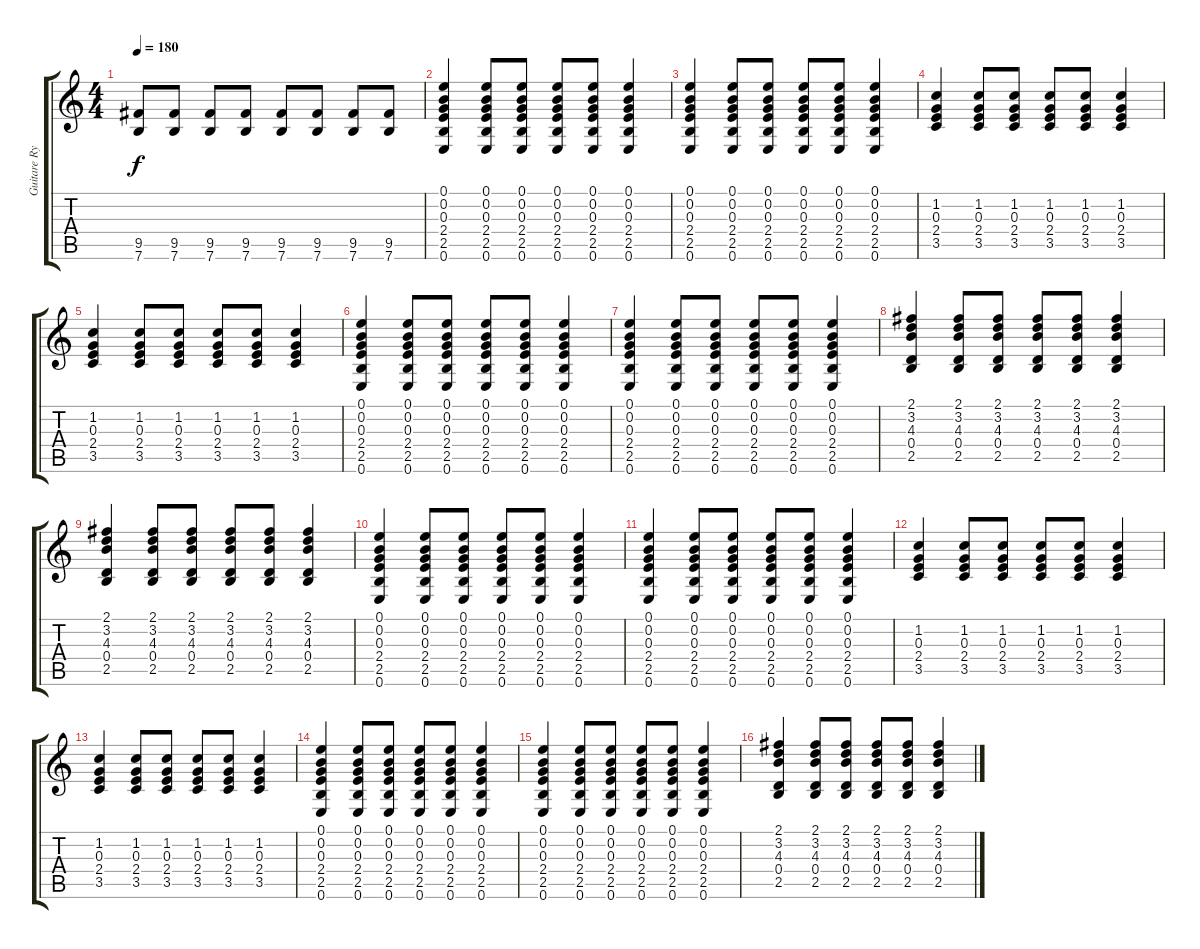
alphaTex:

\track ("Guitare Rythmique " "Guitare Ry") {instrument distortionguitar}
\staff {score tabs}
\tuning (E4 B3 G3 D3 A2 E2) {hide}
\ts (4 4)
\tempo 180
\clef g2
\ks c
(9.5 7.6).8{dy f} (9.5 7.6).8 (9.5 7.6).8 (9.5 7.6).8 (9.5 7.6).8 (9.5 7.6).8 (9.5 7.6).8 (9.5 7.6).8 |
(0.1 0.2 0.3 2.4 2.5 0.6).4{volume 8} (0.1 0.2 0.3 2.4 2.5 0.6).8 (0.1 0.2 0.3 2.4 2.5 0.6).8 (0.1 0.2 0.3 2.4 2.5 0.6).8 (0.1 0.2 0.3 2.4 2.5 0.6).8 (0.1 0.2 0.3 2.4 2.5 0.6).4 |
(0.1 0.2 0.3 2.4 2.5 0.6).4 (0.1 0.2 0.3 2.4 2.5 0.6).8 (0.1 0.2 0.3 2.4 2.5 0.6).8 (0.1 0.2 0.3 2.4 2.5 0.6).8 (0.1 0.2 0.3 2.4 2.5 0.6).8 (0.1 0.2 0.3 2.4 2.5 0.6).4 |
(1.2 0.3 2.4 3.5).4 (1.2 0.3 2.4 3.5).8 (1.2 0.3 2.4 3.5).8 (1.2 0.3 2.4 3.5).8 (1.2 0.3 2.4 3.5).8 (1.2 0.3 2.4 3.5).4 |
(1.2 0.3 2.4 3.5).4 (1.2 0.3 2.4 3.5).8 (1.2 0.3 2.4 3.5).8 (1.2 0.3 2.4 3.5).8 (1.2 0.3 2.4 3.5).8 (1.2 0.3 2.4 3.5).4 |
(0.1 0.2 0.3 2.4 2.5 0.6).4 (0.1 0.2 0.3 2.4 2.5 0.6).8 (0.1 0.2 0.3 2.4 2.5 0.6).8 (0.1 0.2 0.3 2.4 2.5 0.6).8 (0.1 0.2 0.3 2.4 2.5 0.6).8 (0.1 0.2 0.3 2.4 2.5 0.6).4 |
(0.1 0.2 0.3 2.4 2.5 0.6).4 (0.1 0.2 0.3 2.4 2.5 0.6).8 (0.1 0.2 0.3 2.4 2.5 0.6).8 (0.1 0.2 0.3 2.4 2.5 0.6).8 (0.1 0.2 0.3 2.4 2.5 0.6).8 (0.1 0.2 0.3 2.4 2.5 0.6).4 |
(2.1 3.2 4.3 0.4 2.5).4 (2.1 3.2 4.3 0.4 2.5).8 (2.1 3.2 4.3 0.4 2.5).8 (2.1 3.2 4.3 0.4 2.5).8 (2.1 3.2 4.3 0.4 2.5).8 (2.1 3.2 4.3 0.4 2.5).4 |
(2.1 3.2 4.3 0.4 2.5).4 (2.1 3.2 4.3 0.4 2.5).8 (2.1 3.2 4.3 0.4 2.5).8 (2.1 3.2 4.3 0.4 2.5).8 (2.1 3.2 4.3 0.4 2.5).8 (2.1 3.2 4.3 0.4 2.5).4 |
(0.1 0.2 0.3 2.4 2.5 0.6).4 (0.1 0.2 0.3 2.4 2.5 0.6).8 (0.1 0.2 0.3 2.4 2.5 0.6).8 (0.1 0.2 0.3 2.4 2.5 0.6).8 (0.1 0.2 0.3 2.4 2.5 0.6).8 (0.1 0.2 0.3 2.4 2.5 0.6).4 |
(0.1 0.2 0.3 2.4 2.5 0.6).4 (0.1 0.2 0.3 2.4 2.5 0.6).8 (0.1 0.2 0.3 2.4 2.5 0.6).8 (0.1 0.2 0.3 2.4 2.5 0.6).8 (0.1 0.2 0.3 2.4 2.5 0.6).8 (0.1 0.2 0.3 2.4 2.5 0.6).4 |
(1.2 0.3 2.4 3.5).4 (1.2 0.3 2.4 3.5).8 (1.2 0.3 2.4 3.5).8 (1.2 0.3 2.4 3.5).8 (1.2 0.3 2.4 3.5).8 (1.2 0.3 2.4 3.5).4 |
(1.2 0.3 2.4 3.5).4 (1.2 0.3 2.4 3.5).8 (1.2 0.3 2.4 3.5).8 (1.2 0.3 2.4 3.5).8 (1.2 0.3 2.4 3.5).8 (1.2 0.3 2.4 3.5).4 |
(0.1 0.2 0.3 2.4 2.5 0.6).4 (0.1 0.2 0.3 2.4 2.5 0.6).8 (0.1 0.2 0.3 2.4 2.5 0.6).8 (0.1 0.2 0.3 2.4 2.5 0.6).8 (0.1 0.2 0.3 2.4 2.5 0.6).8 (0.1 0.2 0.3 2.4 2.5 0.6).4 |
(0.1 0.2 0.3 2.4 2.5 0.6).4 (0.1 0.2 0.3 2.4 2.5 0.6).8 (0.1 0.2 0.3 2.4 2.5 0.6).8 (0.1 0.2 0.3 2.4 2.5 0.6).8 (0.1 0.2 0.3 2.4 2.5 0.6).8 (0.1 0.2 0.3 2.4 2.5 0.6).4 |
(2.1 3.2 4.3 0.4 2.5).4 (2.1 3.2 4.3 0.4 2.5).8 (2.1 3.2 4.3 0.4 2.5).8 (2.1 3.2 4.3 0.4 2.5).8 (2.1 3.2 4.3 0.4 2.5).8 (2.1 3.2 4.3 0.4 2.5).4
